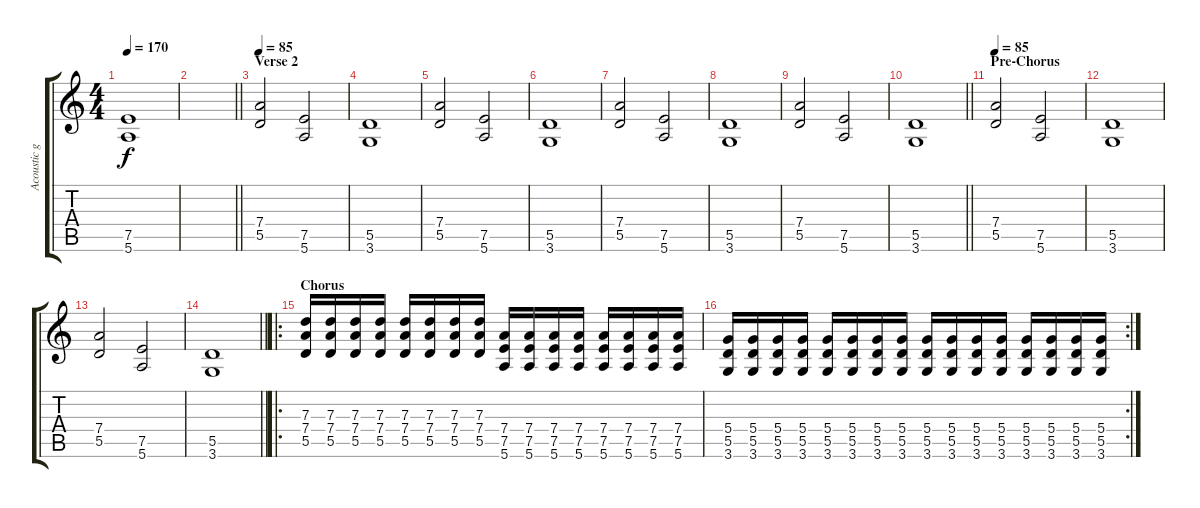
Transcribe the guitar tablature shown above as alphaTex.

\track ("Acoustic guitar" "Acoustic g") {instrument acousticguitarsteel}
\staff {score tabs}
\tuning (E4 B3 G3 D3 A2 E2) {hide}
\ts (4 4)
\tempo 170
\clef g2
\ks c
(7.5 5.6).1{dy f} |
\barLineRight lightlight
|
\section ("" "Verse 2")
\tempo 85
(7.4 5.5).2 (7.5 5.6).2 |
(5.5 3.6).1 |
(7.4 5.5).2 (7.5 5.6).2 |
(5.5 3.6).1 |
(7.4 5.5).2 (7.5 5.6).2 |
(5.5 3.6).1 |
(7.4 5.5).2 (7.5 5.6).2 |
\barLineRight lightlight
(5.5 3.6).1 |
\section ("" "Pre-Chorus")
\tempo 85
(7.4 5.5).2 (7.5 5.6).2 |
(5.5 3.6).1 |
(7.4 5.5).2 (7.5 5.6).2 |
\barLineRight lightlight
(5.5 3.6).1 |
\ro
\section ("" "Chorus")
(7.3 7.4 5.5).16 (7.3 7.4 5.5).16 (7.3 7.4 5.5).16 (7.3 7.4 5.5).16 (7.3 7.4 5.5).16 (7.3 7.4 5.5).16 (7.3 7.4 5.5).16 (7.3 7.4 5.5).16 (7.4 7.5 5.6).16 (7.4 7.5 5.6).16 (7.4 7.5 5.6).16 (7.4 7.5 5.6).16 (7.4 7.5 5.6).16 (7.4 7.5 5.6).16 (7.4 7.5 5.6).16 (7.4 7.5 5.6).16 |
\rc 2
(5.4 5.5 3.6).16 (5.4 5.5 3.6).16 (5.4 5.5 3.6).16 (5.4 5.5 3.6).16 (5.4 5.5 3.6).16 (5.4 5.5 3.6).16 (5.4 5.5 3.6).16 (5.4 5.5 3.6).16 (5.4 5.5 3.6).16 (5.4 5.5 3.6).16 (5.4 5.5 3.6).16 (5.4 5.5 3.6).16 (5.4 5.5 3.6).16 (5.4 5.5 3.6).16 (5.4 5.5 3.6).16 (5.4 5.5 3.6).16
